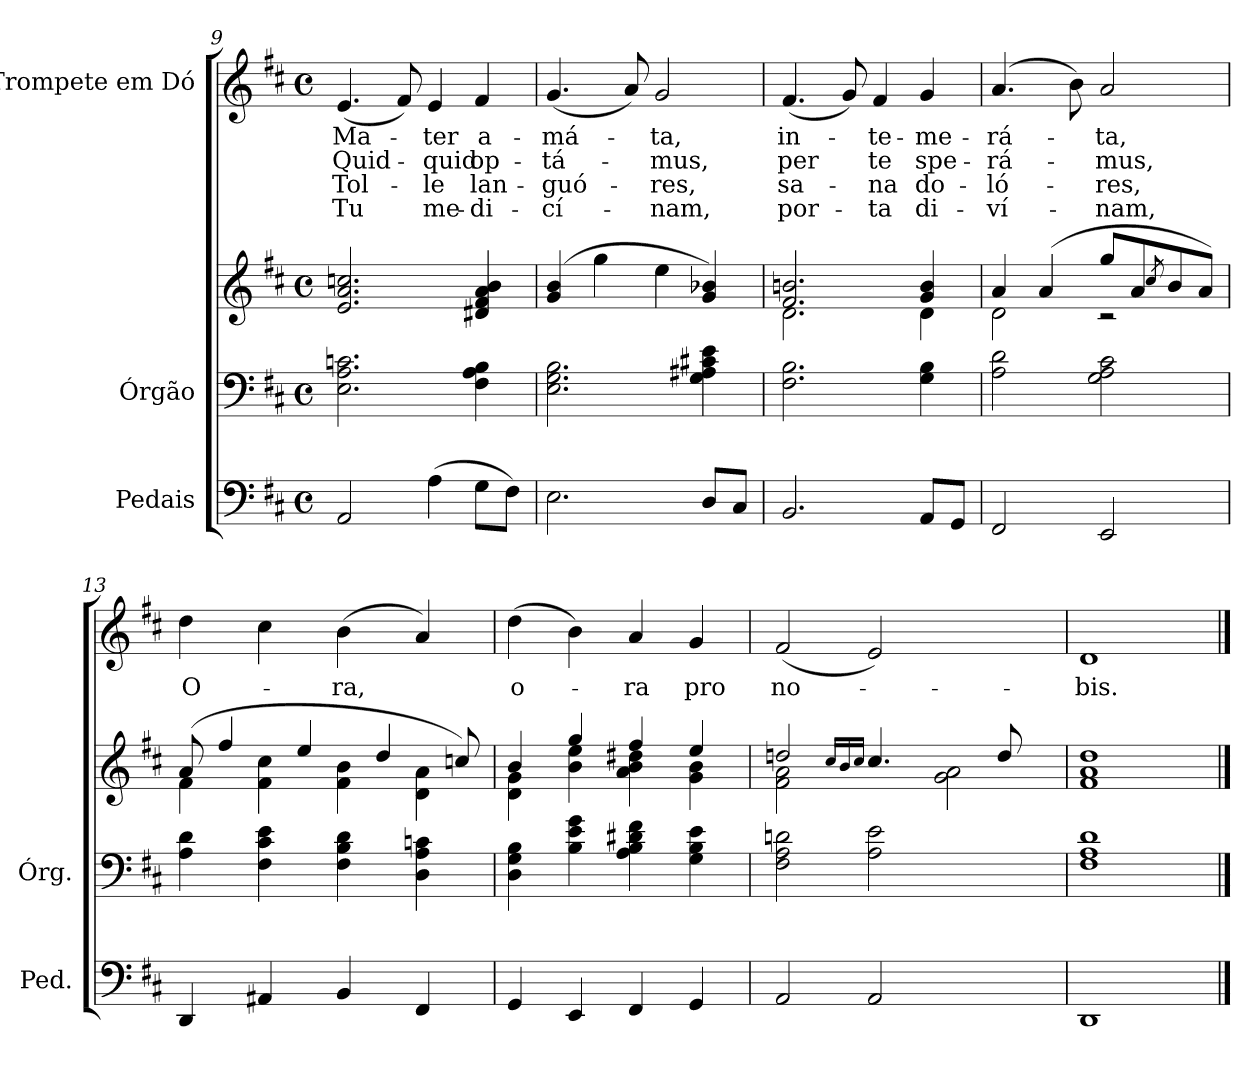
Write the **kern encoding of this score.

**kern	**kern	**kern	**kern	**text	**text	**text	**text
*part3	*part2	*part2	*part1	*part1	*part1	*part1	*part1
*staff4	*staff3	*staff2	*staff1	*staff1	*staff1	*staff1	*staff1
*I"Pedais	*I"Órgão	*	*I"Trompete em Dó	*	*	*	*
*I'Ped.	*I'Órg.	*	*	*	*	*	*
!!LO:PB:g=z
*clefF4	*clefF4	*clefG2	*clefG2	*	*	*	*
*k[f#c#]	*k[f#c#]	*k[f#c#]	*k[f#c#]	*	*	*	*
*D:	*D:	*D:	*D:	*	*	*	*
*M4/4	*M4/4	*M4/4	*M4/4	*	*	*	*
*met(c)	*met(c)	*met(c)	*met(c)	*	*	*	*
=9	=9	=9	=9	=9	=9	=9	=9
!	!	!	!	!LO:LY:b:color=#000000	!LO:LY:b:color=#000000	!LO:LY:b:color=#000000	!LO:LY:b:color=#000000
2AAi/	2.Ei\ 2.Ai 2.cni	2.ei/ 2.ai 2.ccni	(4.ei/	Ma-	Quid-	Tol-	Tu
.	.	.	8f#i/)	.	.	.	.
!	!	!	!	!LO:LY:b:color=#000000	!LO:LY:b:color=#000000	!LO:LY:b:color=#000000	!LO:LY:b:color=#000000
(4Ai\	.	.	4ei/	-ter	-quid	-le	me-
!	!	!	!	!LO:LY:b:color=#000000	!LO:LY:b:color=#000000	!LO:LY:b:color=#000000	!LO:LY:b:color=#000000
8Gi\L	4F#i\ 4Ai 4Bi	4d#Xi/ 4f#i 4ai 4bi	4f#i/	a-	op-	lan-	-di-
8F#i\J)	.	.	.	.	.	.	.
=10	=10	=10	=10	=10	=10	=10	=10
!	!	!	!	!LO:LY:b:color=#000000	!LO:LY:b:color=#000000	!LO:LY:b:color=#000000	!LO:LY:b:color=#000000
2.Ei\	2.Ei\ 2.Gi 2.Bi	(4gi/ 4bi	(4.gi/	-má-	-tá-	-guó-	-cí-
.	.	4ggi\	.	.	.	.	.
.	.	.	8ai/)	.	.	.	.
!	!	!	!	!LO:LY:b:color=#000000	!LO:LY:b:color=#000000	!LO:LY:b:color=#000000	!LO:LY:b:color=#000000
.	.	4eei\	2gi/	-ta,	-mus,	-res,	-nam,
8Di/L	4Gi\ 4A#Xi 4c#Xi 4ei	4gi/ 4b-Xi)	.	.	.	.	.
8C#i/J	.	.	.	.	.	.	.
=11	=11	=11	=11	=11	=11	=11	=11
*	*	*^	*	*	*	*	*
!	!	!	!	!	!LO:LY:b:color=#000000	!LO:LY:b:color=#000000	!LO:LY:b:color=#000000	!LO:LY:b:color=#000000
2.BBi/	2.F#i\ 2.Bi	2.f#i/ 2.bni	2.di\	(4.f#i/	in-	per	sa-	por-
.	.	.	.	8gi/)	.	.	.	.
!	!	!	!	!	!LO:LY:b:color=#000000	!LO:LY:b:color=#000000	!LO:LY:b:color=#000000	!LO:LY:b:color=#000000
.	.	.	.	4f#i/	-te-	te	-na	-ta
!	!	!	!	!	!LO:LY:b:color=#000000	!LO:LY:b:color=#000000	!LO:LY:b:color=#000000	!LO:LY:b:color=#000000
8AAi/L	4Gi\ 4Bi	4gi/ 4bi	4di\	4gi/	-me-	spe-	do-	di-
8GGi/J	.	.	.	.	.	.	.	.
=12	=12	=12	=12	=12	=12	=12	=12	=12
!	!	!	!	!	!LO:LY:b:color=#000000	!LO:LY:b:color=#000000	!LO:LY:b:color=#000000	!LO:LY:b:color=#000000
2FF#i/	2Ai\ 2di	4ai/	2di\	(4.ai/	-rá-	-rá-	-ló-	-ví-
.	.	(4ai/	.	.	.	.	.	.
.	.	.	.	8bi\)	.	.	.	.
!	!	!	!	!	!LO:LY:b:color=#000000	!LO:LY:b:color=#000000	!LO:LY:b:color=#000000	!LO:LY:b:color=#000000
2EEi/	2Gi\ 2Ai 2c#i	8ggi/L	2r	2ai/	-ta,	-mus,	-res,	-nam,
.	.	8ai/	.	.	.	.	.	.
.	.	8qcc#i/	.	.	.	.	.	.
.	.	8bi/	.	.	.	.	.	.
.	.	8ai/J)	.	.	.	.	.	.
!!LO:LB:g=z
=13	=13	=13	=13	=13	=13	=13	=13	=13
!	!	!	!	!	!LO:LY:b:color=#000000	!	!	!
4DDi/	4Ai\ 4di	(8ai/	4f#i\	4ddi\	O-	.	.	.
.	.	4ff#i/	.	.	.	.	.	.
4AA#Xi/	4F#i\ 4c#i 4ei	.	4f#i\ 4cc#i	4cc#i\	.	.	.	.
.	.	4eei/	.	.	.	.	.	.
!	!	!	!	!	!LO:LY:b:color=#000000	!	!	!
4BBi/	4F#i\ 4Bi 4di	.	4f#i\ 4bi	(4bi\	-ra,	.	.	.
.	.	4ddi/	.	.	.	.	.	.
4FF#i/	4Di\ 4Ai 4cni	.	4di\ 4ai	4ai/)	.	.	.	.
.	.	8ccni/)	.	.	.	.	.	.
=14	=14	=14	=14	=14	=14	=14	=14	=14
!	!	!	!	!	!LO:LY:b:color=#000000	!	!	!
4GGi/	4Di\ 4Gi 4Bi	4bi/	4di\ 4gi	(4ddi\	o-	.	.	.
4EEi/	4Bi\ 4ei 4gi	4ggi/	4bi\ 4eei	4bi\)	.	.	.	.
!	!	!	!	!	!LO:LY:b:color=#000000	!	!	!
4FF#i/	4Ai\ 4Bi 4d#Xi 4f#i	4ff#i/	4ai\ 4bi 4dd#Xi	4ai/	-ra	.	.	.
!	!	!	!	!	!LO:LY:b:color=#000000	!	!	!
4GGi/	4Gi\ 4Bi 4ei	4eei/	4gi\ 4bi	4gi/	pro	.	.	.
=15	=15	=15	=15	=15	=15	=15	=15	=15
!	!	!	!	!	!LO:LY:b:color=#000000	!	!	!
2AAi/	2F#i\ 2Ai 2dni	2ddni/	2f#i\ 2ai	(2f#i/	no-	.	.	.
.	.	16qcc#i/LL	16qryy	.	.	.	.	.
.	.	16qbi/	16qryy	.	.	.	.	.
.	.	16qcc#i/JJ	16qryy	.	.	.	.	.
2AAi/	2Ai\ 2ei	4.cc#i/	2gi\ 2ai	2ei/)	.	.	.	.
.	.	8ddi/	.	.	.	.	.	.
=16	=16	=16	=16	=16	=16	=16	=16	=16
!	!	!	!	!	!LO:LY:b:color=#000000	!	!	!
1DDi	1F#i 1Ai 1di	1ddi	1f#i 1ai	1di	-bis.	.	.	.
*	*	*v	*v	*	*	*	*	*
==	==	==	==	==	==	==	==
*-	*-	*-	*-	*-	*-	*-	*-
